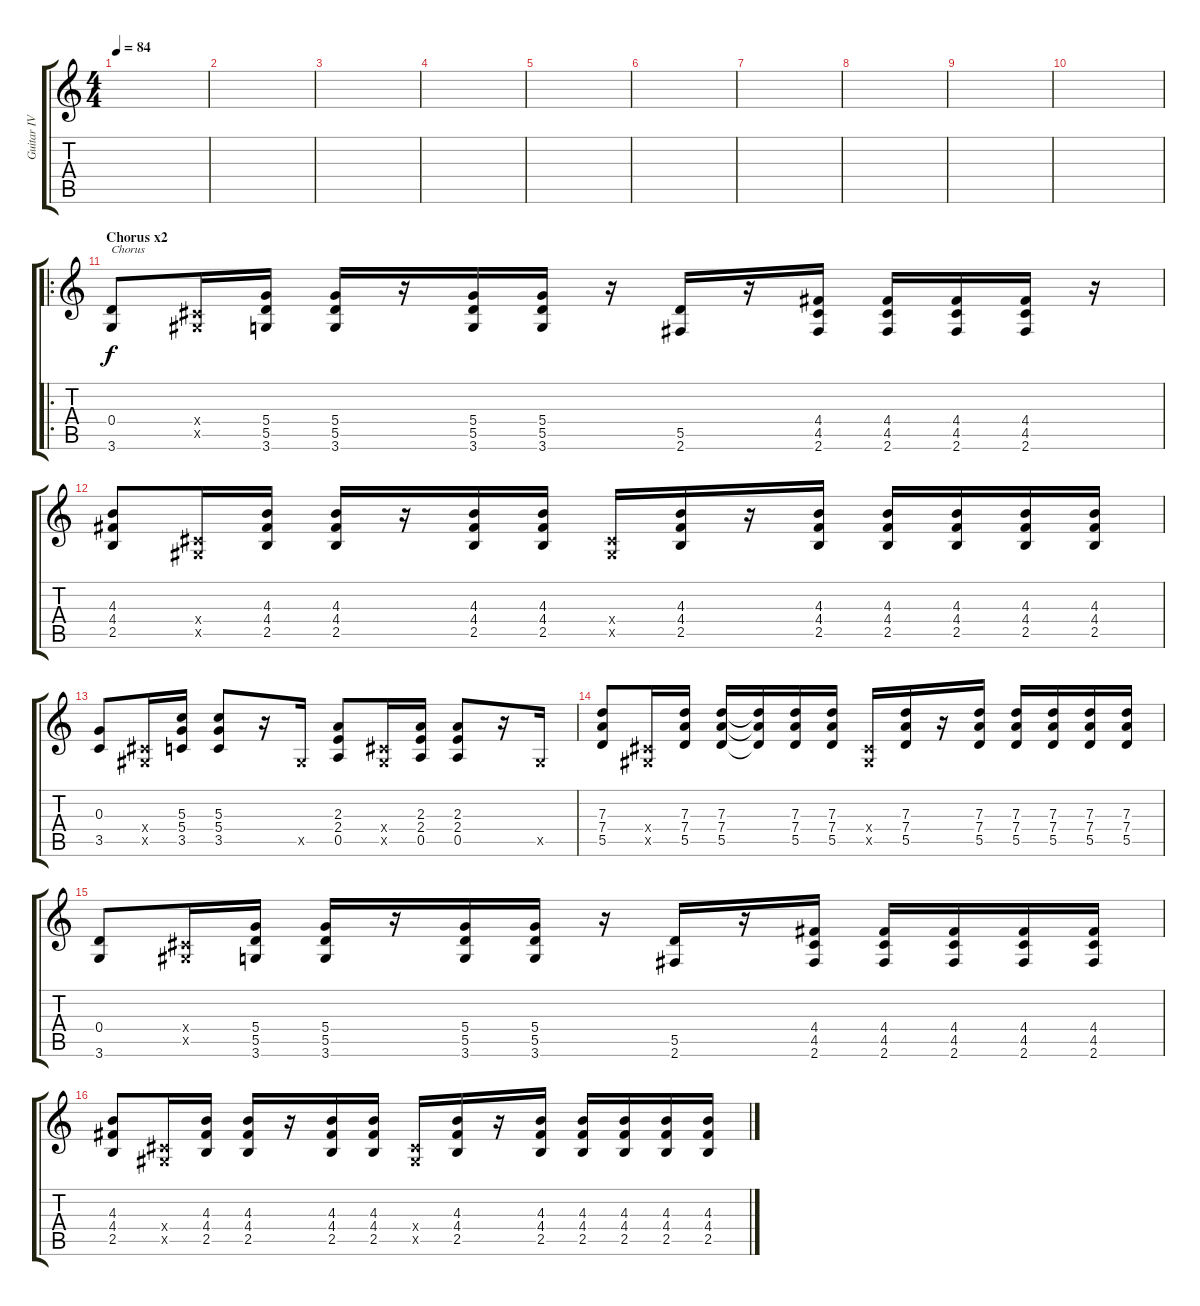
\track ("Guitar IV (elec.)" "Guitar IV ") {instrument electricguitarjazz}
\staff {score tabs}
\tuning (E4 B3 G3 D3 A2 E2) {hide}
\ts (4 4)
\tempo 84
\clef g2
\ks c
|
|
|
|
|
|
|
|
|
|
\ro
\section ("" "Chorus x2")
(0.4 3.6).8{txt "Chorus"} (-1.4{x} -1.5{x}).16 (5.4 5.5 3.6).16 (5.4 5.5 3.6).16 r.16 (5.4 5.5 3.6).16 (5.4 5.5 3.6).16 r.16 (5.5 2.6).16 r.16 (4.4 4.5 2.6).16 (4.4 4.5 2.6).16 (4.4 4.5 2.6).16 (4.4 4.5 2.6).16 r.16 |
(4.3 4.4 2.5).8 (-1.4{x} -1.5{x}).16 (4.3 4.4 2.5).16 (4.3 4.4 2.5).16 r.16 (4.3 4.4 2.5).16 (4.3 4.4 2.5).16 (-1.4{x} -1.5{x}).16 (4.3 4.4 2.5).16 r.16 (4.3 4.4 2.5).16 (4.3 4.4 2.5).16 (4.3 4.4 2.5).16 (4.3 4.4 2.5).16 (4.3 4.4 2.5).16 |
(0.3 3.5).8 (-1.4{x} -1.5{x}).16 (5.3 5.4 3.5).16 (5.3 5.4 3.5).8 r.16 -1.5{x}.16 (2.3 2.4 0.5).8 (-1.4{x} -1.5{x}).16 (2.3 2.4 0.5).16 (2.3 2.4 0.5).8 r.16 -1.5{x}.16 |
(7.3 7.4 5.5).8 (-1.4{x} -1.5{x}).16 (7.3 7.4 5.5).16 (7.3 7.4 5.5).16 (7.3{t} 7.4{t} 5.5{t}).16 (7.3 7.4 5.5).16 (7.3 7.4 5.5).16 (-1.4{x} -1.5{x}).16 (7.3 7.4 5.5).16 r.16 (7.3 7.4 5.5).16 (7.3 7.4 5.5).16 (7.3 7.4 5.5).16 (7.3 7.4 5.5).16 (7.3 7.4 5.5).16 |
(0.4 3.6).8 (-1.4{x} -1.5{x}).16 (5.4 5.5 3.6).16 (5.4 5.5 3.6).16 r.16 (5.4 5.5 3.6).16 (5.4 5.5 3.6).16 r.16 (5.5 2.6).16 r.16 (4.4 4.5 2.6).16 (4.4 4.5 2.6).16 (4.4 4.5 2.6).16 (4.4 4.5 2.6).16 (4.4 4.5 2.6).16 |
(4.3 4.4 2.5).8 (-1.4{x} -1.5{x}).16 (4.3 4.4 2.5).16 (4.3 4.4 2.5).16 r.16 (4.3 4.4 2.5).16 (4.3 4.4 2.5).16 (-1.4{x} -1.5{x}).16 (4.3 4.4 2.5).16 r.16 (4.3 4.4 2.5).16 (4.3 4.4 2.5).16 (4.3 4.4 2.5).16 (4.3 4.4 2.5).16 (4.3 4.4 2.5).16
